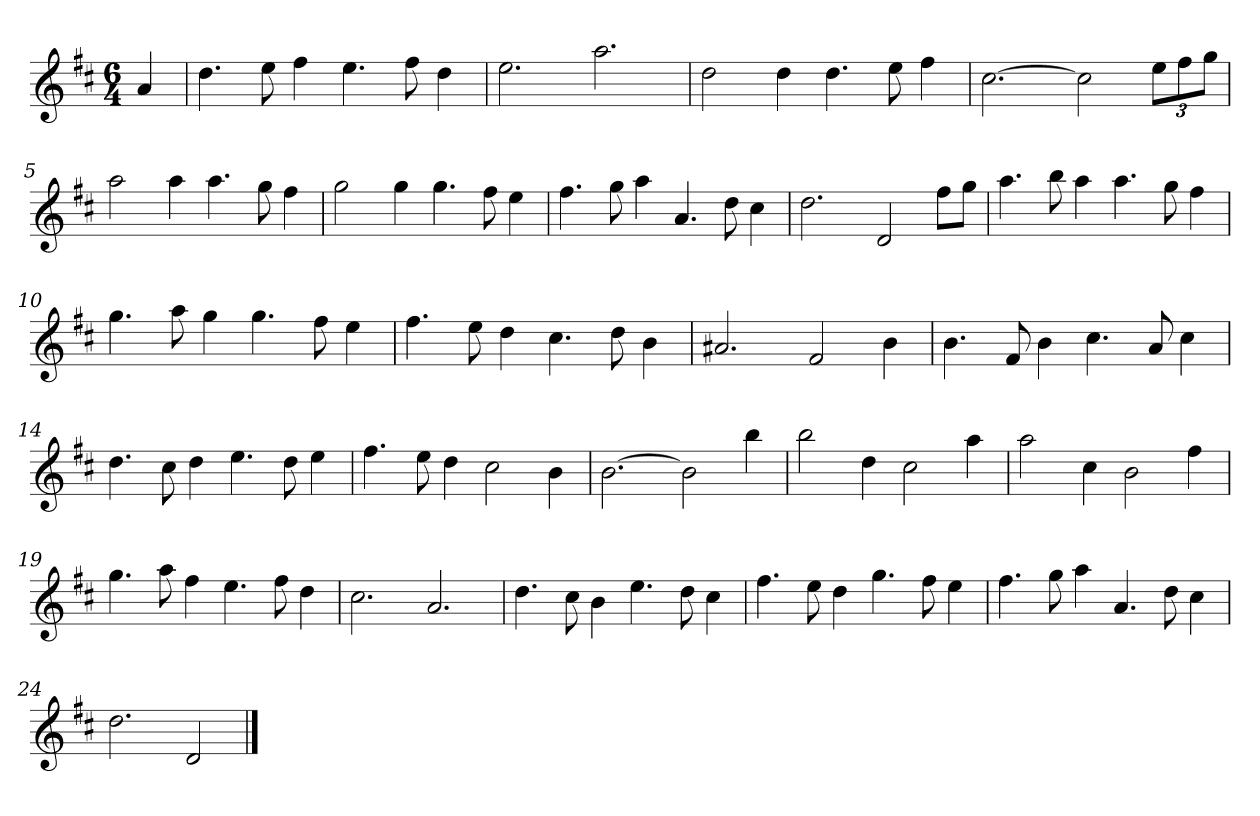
**kern
*part1
*staff1
*k[f#c#]
*M6/4
*MM120
=
4a
=1
4.dd
8ee
4ff#
4.ee
8ff#
4dd
=2
2.ee
2.aa
=3
2dd
4dd
4.dd
8ee
4ff#
=4
[2.cc#
2cc#]
12eeL
12ff#
12ggJ
=5
2aa
4aa
4.aa
8gg
4ff#
=6
2gg
4gg
4.gg
8ff#
4ee
=7
4.ff#
8gg
4aa
4.a
8dd
4cc#
=8
2.dd
2d
8ff#L
8ggJ
=9
4.aa
8bb
4aa
4.aa
8gg
4ff#
=10
4.gg
8aa
4gg
4.gg
8ff#
4ee
=11
4.ff#
8ee
4dd
4.cc#
8dd
4b
=12
2.a#X
2f#
4b
=13
4.b
8f#
4b
4.cc#
8a
4cc#
=14
4.dd
8cc#
4dd
4.ee
8dd
4ee
=15
4.ff#
8ee
4dd
2cc#
4b
=16
[2.b
2b]
4bb
=17
2bb
4dd
2cc#
4aa
=18
2aa
4cc#
2b
4ff#
=19
4.gg
8aa
4ff#
4.ee
8ff#
4dd
=20
2.cc#
2.a
=21
4.dd
8cc#
4b
4.ee
8dd
4cc#
=22
4.ff#
8ee
4dd
4.gg
8ff#
4ee
=23
4.ff#
8gg
4aa
4.a
8dd
4cc#
=24
2.dd
2d
==
*-
